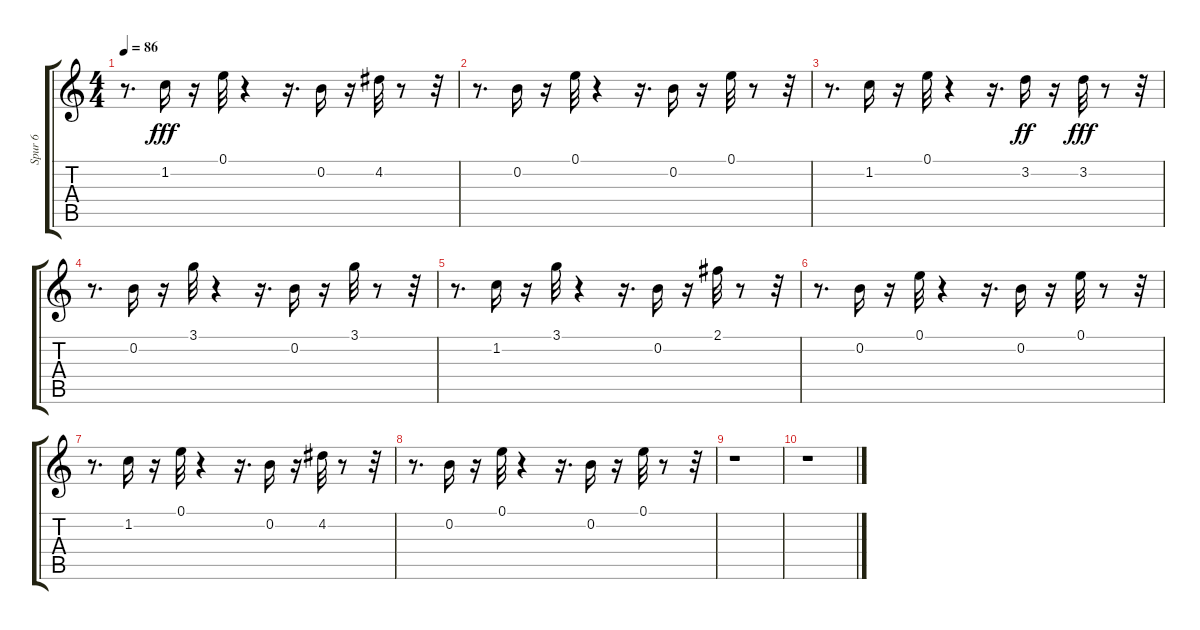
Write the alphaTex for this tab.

\track ("Spur 6" "Spur 6") {instrument electricguitarmuted}
\staff {score tabs}
\tuning (E4 B3 G3 D3 A2 E2) {hide}
\ts (4 4)
\tempo 86
\clef g2
\ks c
r.8{d dy fff} 1.2.16 r.16 0.1.32 r.4 r.16{d} 0.2.16 r.16 4.2.32 r.8 r.32 |
r.8{d} 0.2.16 r.16 0.1.32 r.4 r.16{d} 0.2.16 r.16 0.1.32 r.8 r.32 |
r.8{d} 1.2.16 r.16 0.1.32 r.4 r.16{d} 3.2.16{dy ff} r.16 3.2.32{dy fff} r.8 r.32 |
r.8{d} 0.2.16 r.16 3.1.32 r.4 r.16{d} 0.2.16 r.16 3.1.32 r.8 r.32 |
r.8{d} 1.2.16 r.16 3.1.32 r.4 r.16{d} 0.2.16 r.16 2.1.32 r.8 r.32 |
r.8{d} 0.2.16 r.16 0.1.32 r.4 r.16{d} 0.2.16 r.16 0.1.32 r.8 r.32 |
r.8{d} 1.2.16 r.16 0.1.32 r.4 r.16{d} 0.2.16 r.16 4.2.32 r.8 r.32 |
r.8{d} 0.2.16 r.16 0.1.32 r.4 r.16{d} 0.2.16 r.16 0.1.32 r.8 r.32 |
r.1 |
r.1
